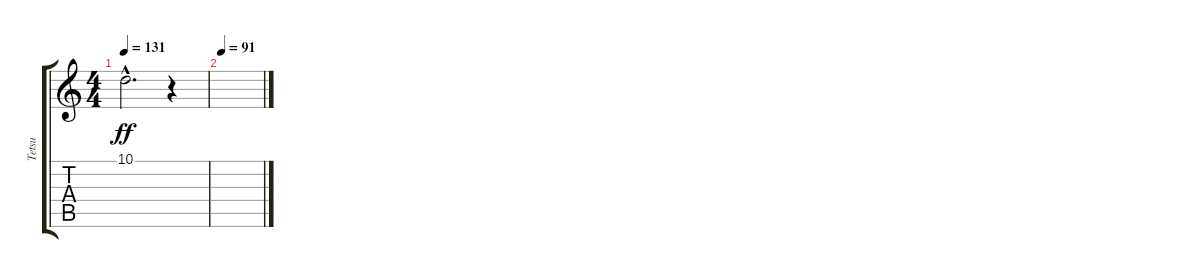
\track ("Tetsu" "Tetsu") {instrument synthvoice}
\staff {score tabs}
\tuning (E4 B3 G3 D3 A2 E2) {hide}
\ts (4 4)
\tempo 131
\clef g2
\ks c
10.1{hac}.2{d dy ff} r.4 |
\tempo 91
